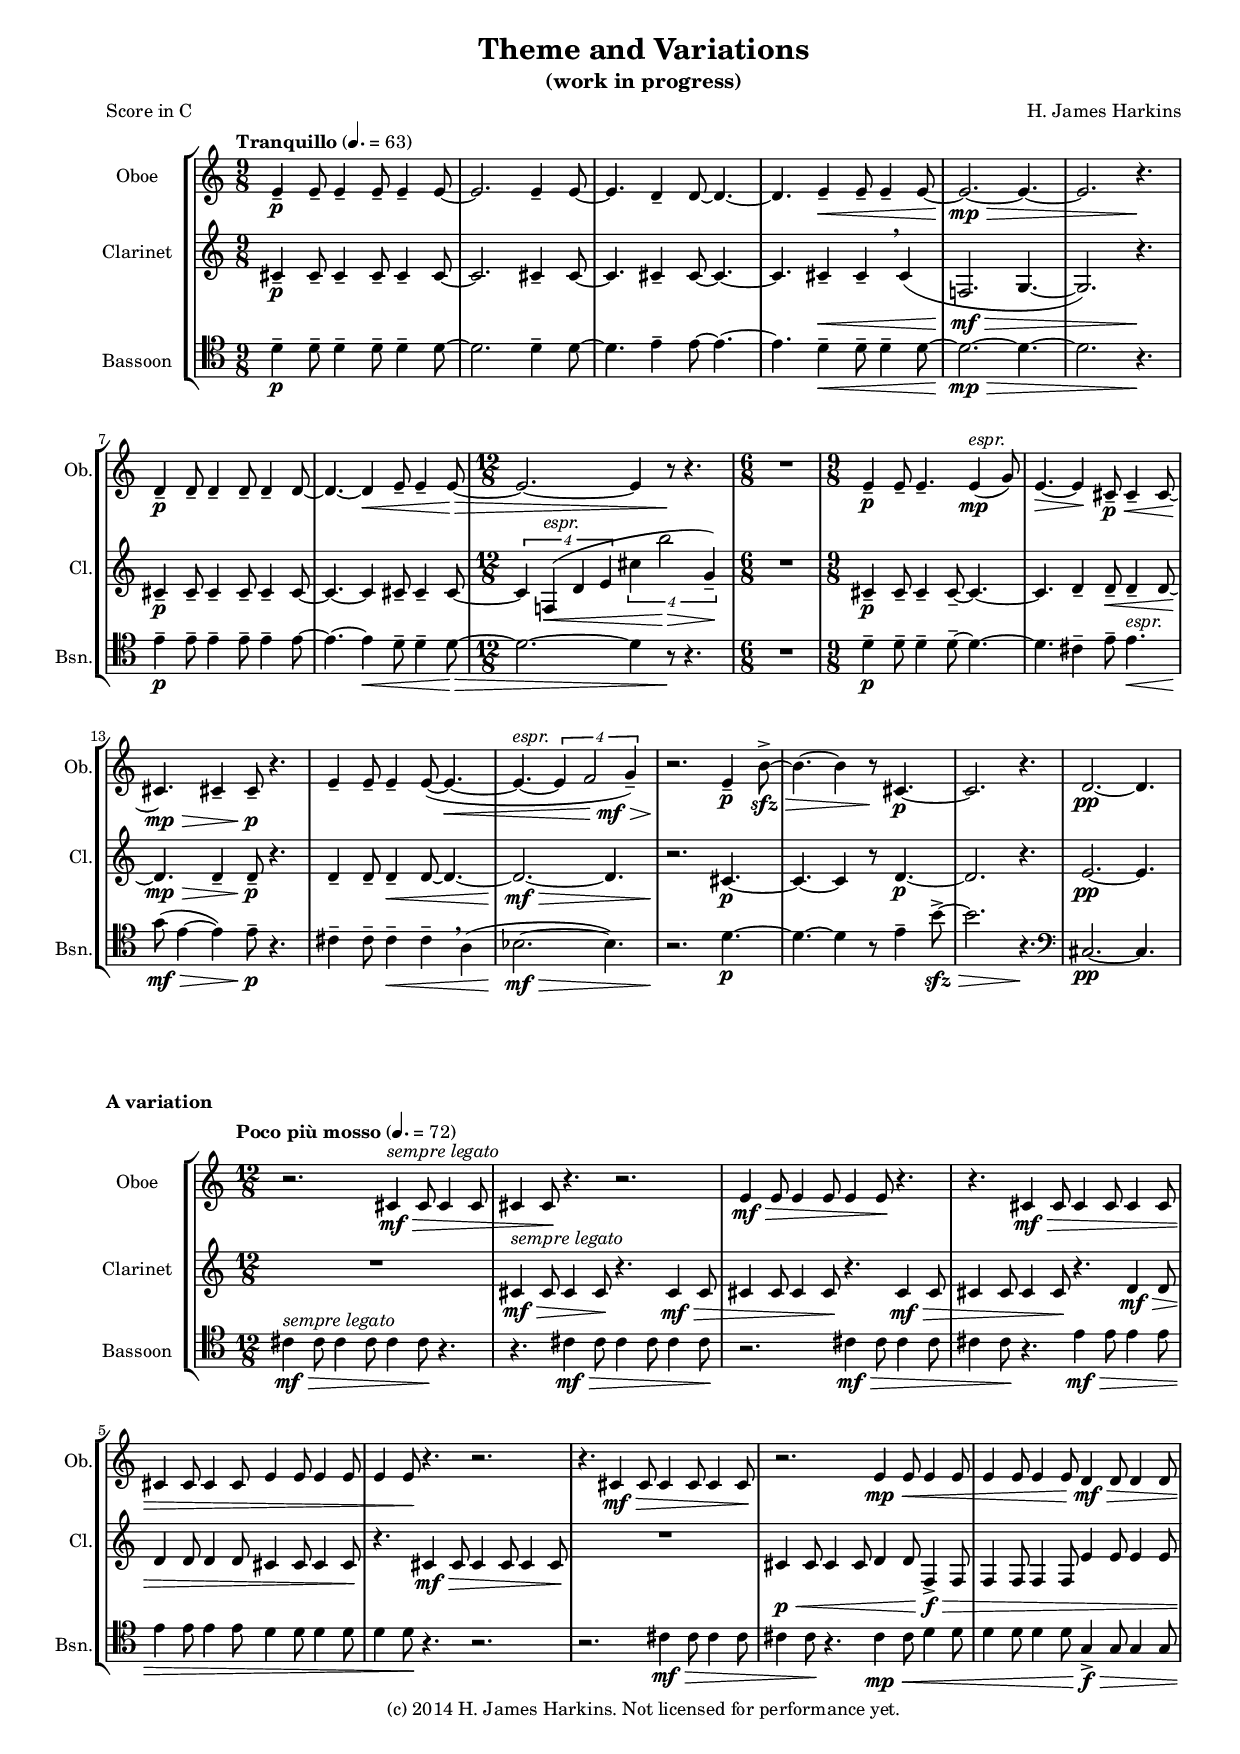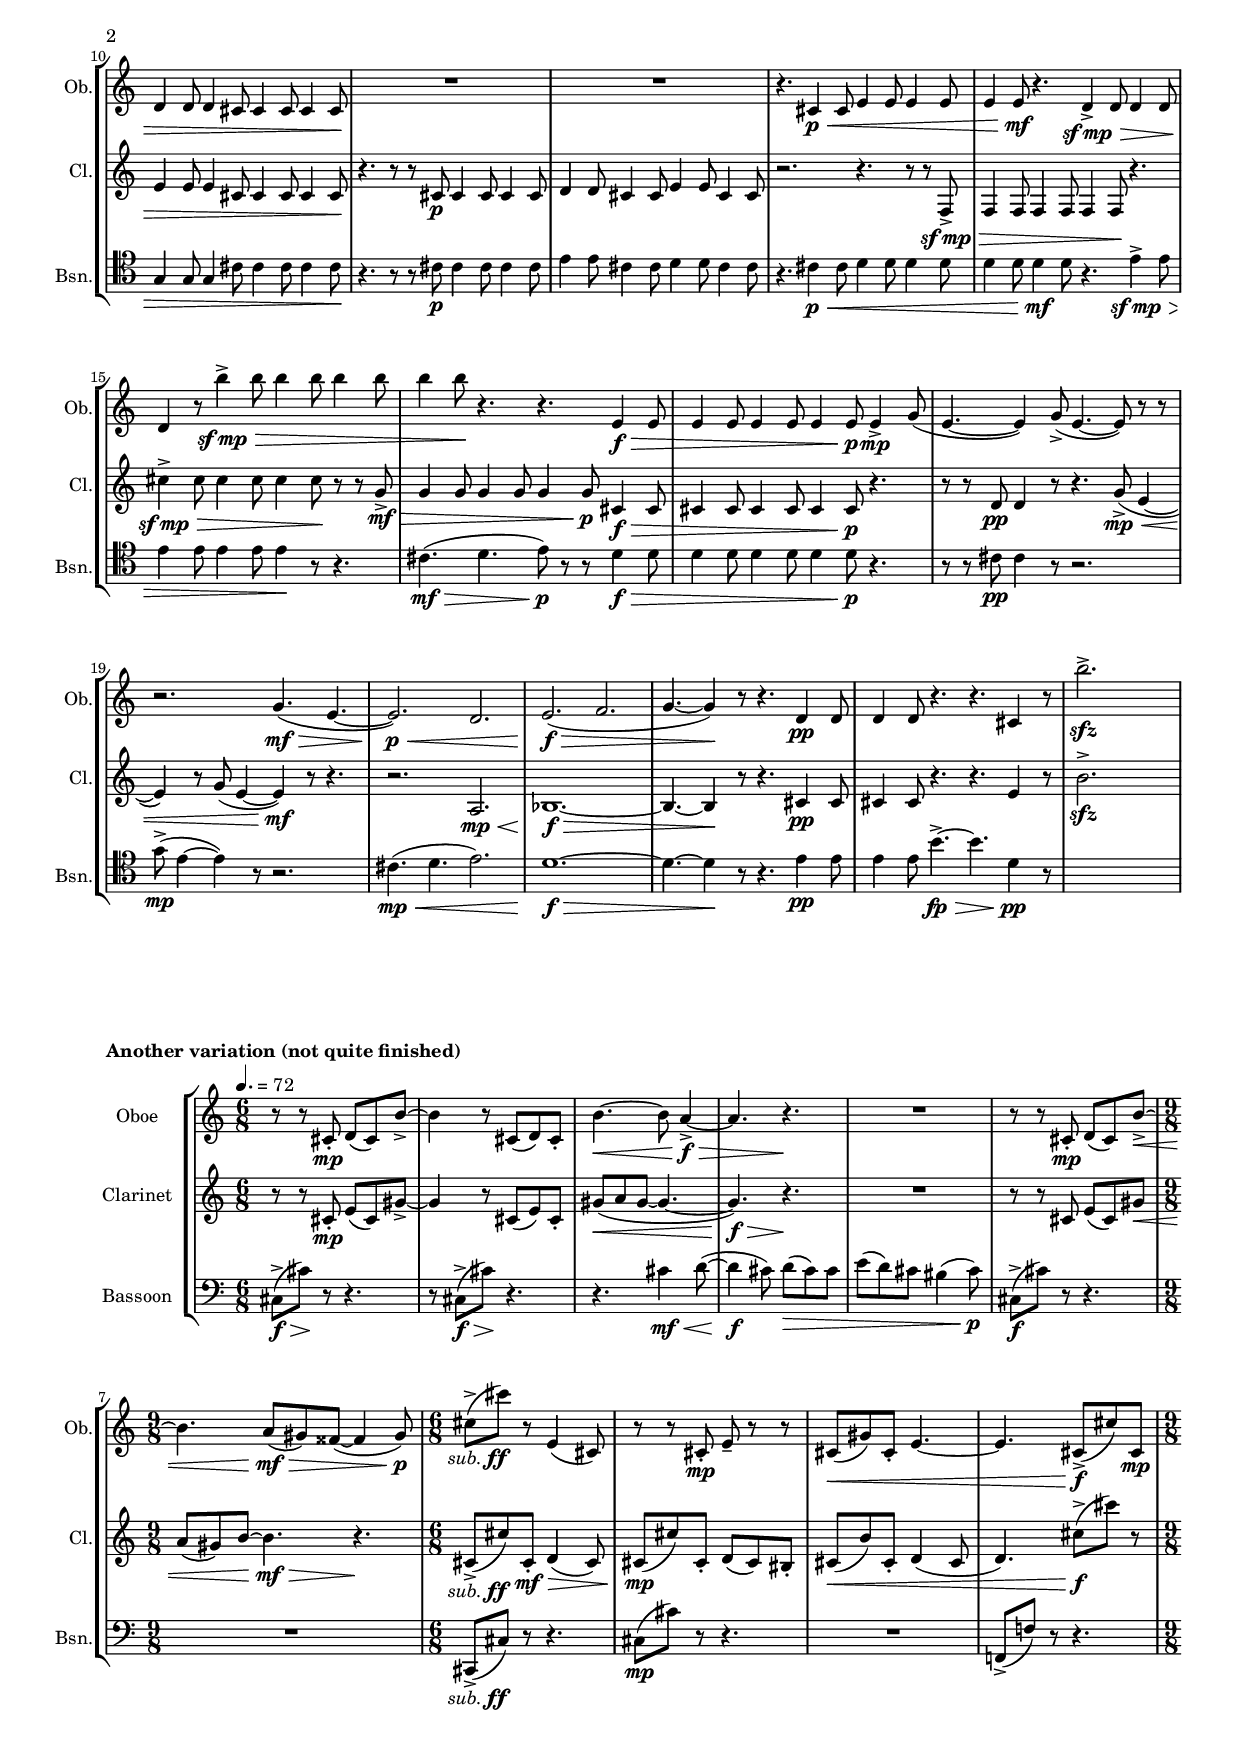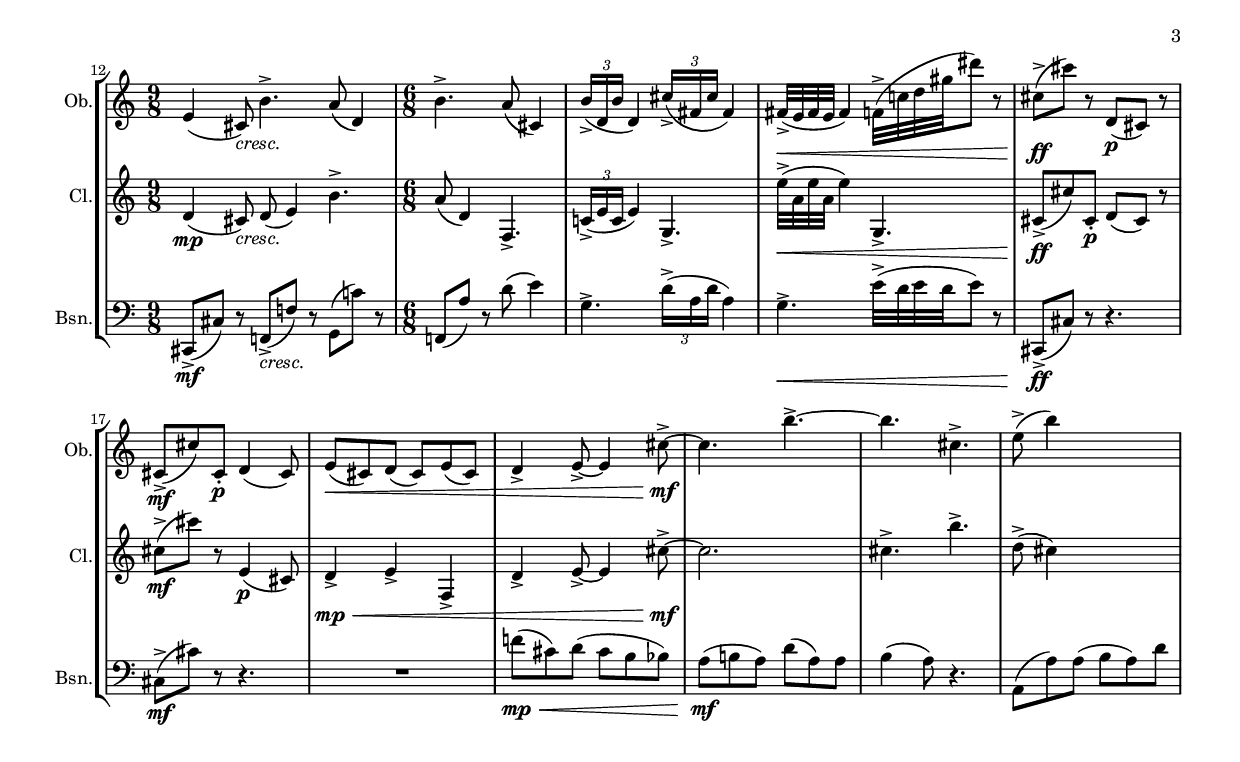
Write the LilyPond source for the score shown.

\version "2.18.0"
\include "english.ly"

#(set-global-staff-size 16)

\paper {
  left-margin = 1.8\cm
  line-width = 18.2\cm
  right-margin = 1\cm
}

\header {
  title = "Theme and Variations"
  subtitle = "(work in progress)"
  composer = "H. James Harkins"
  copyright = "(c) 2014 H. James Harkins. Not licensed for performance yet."
  poet = "Score in C"
}

global = {
  \tempo Tranquillo 4. = 63
  \time 9/8
  s1*8*9/8  % 8 bars of 9/8
  \time 12/8
  s1.
  \time 6/8
  s2.
  \time 9/8
  s1*9*9/8
}

\score {
  \new StaffGroup <<
    \new Staff \with {
      instrumentName = "Oboe"
      shortInstrumentName = "Ob."
    } <<
      \global
      \relative c' {
        e4--\p e8-- e4-- e8-- e4-- e8 ~
        e2. e4-- e8 ~
        e4. d4-- d8 ~ d4. ~
        d4. e4--\< e8-- e4-- e8 ~
        e2.\mp\> ~ e4. ~
        e2. r4.\!
        d4--\p d8-- d4-- d8-- d4-- d8 ~
        d4. ~ d4\< e8-- e4-- e8\> ~
        e2. ~ e4 r8\! r4.
        R2.
        e4--\p e8-- e4.-- e4\mp^\markup { \italic "espr." } ( g8 )
        e4.\> ~ e4\! cs8--\p\< cs4-- cs8 ~
        cs4.\mp\> cs4-- cs8--\p r4.
        <<
          \new Voice {
            e4-- e8-- e4-- e8 ~ ( e4. ~
            e4.^\markup { \italic "espr." } ~ \tuplet 4/3 { e4 f2 g4-- ) }
            r2.
          }
          \new Voice {
            s2. s4.\<
            s2. s4.\mf\>
            s2.\!
          }
        >>
        e4--\p b'8->\sfz\> ~
        b4. ~ b4 r8\! cs,4.\p ~
        cs2. r4.
        d2.\pp ~ d4.
      }
    >>
    \new Staff \with {
      instrumentName = "Clarinet"
      shortInstrumentName = "Cl."
    } <<
      \global
      \relative c' {
        cs4--\p cs8-- cs4-- cs8-- cs4-- cs8 ~
        cs2. cs4-- cs8 ~
        cs4. cs4-- cs8 ~ cs4. ~
        cs4. cs4--\< cs4-- \breathe cs4 (
        f,!2.\mf\> g4. ~
        g2. ) r4.\!
        cs4--\p cs8-- cs4-- cs8-- cs4-- cs8 ~
        cs4. ~ cs4 cs8-- cs4-- cs8 ~
        \tupletSpan 1*6/8
        \tuplet 4/3 { cs4 f,!^\markup { \italic "espr." } ( \< d' e cs' b'2\> g,4--\! ) }
        R2.
        cs,4--\p cs8-- cs4-- cs8-- ~ cs4. ~
        cs4. d4-- d8--\< d4-- d8 ~
        d4.\mp\> d4-- d8--\p r4.
        d4-- d8-- d4--\< d8 ~ d4. ~
        d2.\mf\> ~ d4.
        r2.\! cs4.\p ~
        cs4. ~ cs4 r8 d4.\p ~
        d2. r4.
        e2.\pp ~ e4.
      }
    >>
    \new Staff \with {
      instrumentName = "Bassoon"
      shortInstrumentName = "Bsn."
    } <<
      \global
      \relative c' {
        \clef tenor
        d4--\p d8-- d4-- d8-- d4-- d8 ~
        d2. d4-- d8 ~
        d4. e4-- e8 ~ e4. ~
        e4. d4--\< d8-- d4-- d8 ~
        d2.\mp\> ~ d4. ~
        d2. r4.\!
        e4--\p e8-- e4-- e8-- e4-- e8 ~
        e4. ~ e4\< d8-- d4-- d8\> ~
        d2. ~ d4 r8\! r4.
        R2.
        d4--\p d8-- d4-- d8-- ~ d4. ~
        d4. cs4-- e8-- e4.\<^\markup { \italic "espr." }
        g8\mf\> ( e4 ~ e4 ) e8--\p r4.
        cs4-- cs8-- cs4--\< cs4-- \breathe a4 (
        bf2.\mf\> ~ bf4. )
        r2.\! d4.\p ~
        d4. ~ d4 r8 e4-- b'8->\sfz\> ~
        b2. r4.\!
        \clef bass
        cs,,2.\pp ~ cs4.
      }
    >>
  >>
  \layout {
    \context { \Staff \RemoveEmptyStaves }
  }
}


% \pageBreak

globalA = {
  \tempo "Poco più mosso" 4. = 72
  \time 12/8
  s1.*24
}

\markup {
  \column {
    \vspace #2
    \wordwrap { \bold { A variation } }
  }
}

sfmpMarkup = \markup { \dynamic sf \dynamic mp }
sfmp = #(make-dynamic-script sfmpMarkup)

\score {
  \new StaffGroup <<
    \new Staff \with {
      instrumentName = "Oboe"
      shortInstrumentName = "Ob."
    } <<
      \globalA
      \relative c' {
        r2. cs4\mf\>^\markup { \italic "sempre legato" } cs8 cs4 cs8
        cs4 cs8\! r4. r2.
        e4\mf\> e8 e4 e8 e4 e8\! r4.
        r4. cs4\mf\> cs8 cs4 cs8 cs4 cs8
        cs4 cs8 cs4 cs8 e4 e8 e4 e8
        e4 e8\! r4. r2.
        r4. cs4\mf\> cs8 cs4 cs8 cs4 cs8\!
        r2. e4\mp\< e8 e4 e8
        e4 e8 e4 e8 d4\mf\> d8 d4 d8
        d4 d8 d4 cs8 cs4 cs8 cs4 cs8\!
        R1.*2
        r4. cs4\p\< cs8 e4 e8 e4 e8
        e4 e8\mf r4. d4->\sfmp\> d8 d4 d8
        d4\! r8 b''4->\sfmp\> b8 b4 b8 b4 b8
        b4 b8\! r4. r4. e,,4\f\> e8
        e4 e8 e4 e8 e4 e8\p e4->\mp g8 (
        e4. ~ e4 ) g8-> ( e4. ~ e8 ) r8 r8
        r2. g4.\mf\> ( e4. ~
        e2.\p\< ) d2.
        e2.\f\> ( f2. 
        g4. ~ g4\! ) r8 r4. d4\pp d8
        d4 d8 r4. r4. cs4 r8
        b''2.->\sfz
      }
    >>
    \new Staff \with {
      instrumentName = "Clarinet"
      shortInstrumentName = "Cl."
    } <<
      \globalA
      \relative c' {
        R1.
        cs4\mf\>^\markup { \italic "sempre legato" } cs8 cs4 cs8\! r4. cs4\mf\> cs8
        cs4 cs8 cs4 cs8\! r4. cs4\mf\> cs8
        cs4 cs8 cs4 cs8\! r4. d4\mf\> d8
        d4 d8 d4 d8 cs4 cs8 cs4 cs8\!
        r4. cs4\mf\> cs8 cs4 cs8 cs4 cs8\!
        R1.
        cs4\p\< cs8 cs4 cs8 d4 d8 f,4->\f\> f8
        f4 f8 f4 f8 e'4 e8 e4 e8
        e4 e8 e4 cs8 cs4 cs8 cs4 cs8\!
        r4. r8 r8 cs8\p cs4 cs8 cs4 cs8
        d4 d8 cs4 cs8 e4 e8 cs4 cs8
        r2. r4. r8 r8 f,8->\sfmp\>
        f4 f8 f4 f8 f4 f8\! r4.
        cs''4->\sfmp\> cs8 cs4 cs8 cs4 cs8\! r8 r8 g8->\mf\>
        g4 g8 g4 g8 g4 g8\p cs,4\f\> cs8
        cs4 cs8 cs4 cs8 cs4 cs8\p r4.
        r8 r8 d8\pp d4 r8 r4. g8->\mp\< ( e4 ~
        e4 ) r8 g8 ( e4 ~ e4\mf ) r8 r4.
        r2. a,2.\mp\<
        bf1.\f\> ~
        bf4. ~ bf4\! r8 r4. cs4\pp cs8
        cs4 cs8 r4. r4. e4 r8
        b'2.->\sfz
      }
    >>
    \new Staff \with {
      instrumentName = "Bassoon"
      shortInstrumentName = "Bsn."
    } <<
      \globalA
      \relative c' {
        \clef tenor
        cs4\mf\>^\markup { \italic "sempre legato" } cs8 cs4 cs8 cs4 cs8\! r4.
        r4. cs4\mf\> cs8 cs4 cs8 cs4 cs8\!
        r2. cs4\mf\> cs8 cs4 cs8
        cs4 cs8\! r4. e4\mf\> e8 e4 e8
        e4 e8 e4 e8 d4 d8 d4 d8
        d4 d8\! r4. r2.
        r2. cs4\mf\> cs8 cs4 cs8
        cs4 cs8\! r4. cs4\mp\< cs8 d4 d8
        d4 d8 d4 d8 g,4->\f\> g8 g4 g8
        g4 g8 g4 cs8 cs4 cs8 cs4 cs8\!
        r4. r8 r8 cs8\p cs4 cs8 cs4 cs8
        e4 e8 cs4 cs8 d4 d8 cs4 cs8
        r4. cs4\p\< cs8 d4 d8 d4 d8
        d4 d8 d4\mf d8 r4. e4->\sfmp\> e8
        e4 e8 e4 e8 e4\! r8 r4.
        cs4.\mf\> ( d e8\p ) r8 r8 d4\f\> d8
        d4 d8 d4 d8 d4 d8\p r4.
        r8 r8 cs8\pp cs4 r8 r2.
        g'8->\mp ( e4 ~ e4 ) r8 r2.
        cs4.\mp\< ( d e2. )
        d1.\f\> ~
        d4. ~ d4\! r8 r4. e4\pp e8
        e4 e8 b'4.->\fp\> ~ b4. d,4\pp r8
      }
    >>
  >>
}


\markup {
  \column {
    \vspace #2
    \wordwrap { \bold { Another variation (not quite finished) } }
  }
}

globalB = {
  \tempo 4. = 72
  \time 6/8 s2.*6
  \time 9/8 s1*9/8
  \time 6/8 s2.*4
  \time 9/8 s1*9/8
  \time 6/8 s2.*10
}

subffMarkup = \markup { \center-align { \italic { "sub." } \dynamic ff } }
% subff = #(make-dynamic-script subffMarkup)

\score {
  \new StaffGroup <<
    \new Staff \with {
      instrumentName = "Oboe"
      shortInstrumentName = "Ob."
    } <<
      \globalB
      \relative c' {
        r8 r8 cs8-.\mp d ( cs ) b'-> ~
        b4 r8 cs, ( d ) cs-.
        b'4.\< ~ b8 a4->\f\> ~
        a4. r4.\!
        R2.
        r8 r8 cs,-.\mp d ( cs ) b'->\< ~
        b4. a8\mf\> ( gs ) fss ~ ( fss4 gs8\p )
        cs->_\subffMarkup ( cs' ) r8 e,,4 ( cs8 )
        r8 r cs-.\mp e-- r8 r8
        cs\< ( gs' ) cs,-. e4. ~
        e4. cs8->\f ( cs' ) cs,\mp
        e4 ( cs8_\markup { \italic "cresc." } ) b'4.-> a8 ( d,4 )
        b'4.-> a8 ( cs,4 )
        \tuplet 3/2 { b'16-> ( d, b' } d,4 ) \tuplet 3/2 { cs'16-> ( fs, cs' } fs,4 )
        fs32->\< ( e fs e fs4 ) f!32-> ( c'! d gs ds'8 ) r8
        cs,8->\ff ( cs' ) r8 d,,8\p ( cs ) r8
        cs8->\mf ( cs' ) cs,-.\p d4 ( cs8 )
        e8\< ( cs ) d ( cs ) e ( cs )
        d4-> e8-> ~ e4 cs'8->\mf ~
        cs4. b'4.-> ~
        b4. cs,4.->
        e8-> ( b'4 )
      }
    >>
    \new Staff \with {
      instrumentName = "Clarinet"
      shortInstrumentName = "Cl."
    } <<
      \globalB
      \relative c' {
        r8 r8 cs-.\mp e ( cs ) gs'-> ~
        gs4 r8 cs, ( e ) cs-.
        gs'\< ( a gs ~ gs4. ~
        gs4.\f\> ) r4.\!
        R2.
        r8 r8 cs, e ( cs ) gs'8\<
        a ( gs ) b ~ b4.\mf\> r4.\!
        cs,8->_\subffMarkup ( cs' ) cs,-.\mf\> d4 ( cs8 )
        cs\mp ( cs' ) cs,-. d ( cs ) bs-.
        cs\< ( b' ) cs,-. d4 ( cs8
        d4. ) cs'8->\f ( cs' ) r8
        d,,4\mp ( cs8_\markup { \italic "cresc." } ) d8 ( e4 ) b'4.->
        a8 ( d,4 ) f,4.->
        \tuplet 3/2 { c'!16-> ( e c } e4 ) g,4.->
        e''32->\< ( a, e' a, e'4 ) g,,4.->
        cs8->\ff ( cs' ) cs,-.\p d ( cs ) r8
        cs'8->\mf ( cs' ) r8 e,,4\p ( cs8 )
        d4->\mp\< e-> f,->
        d'-> e8-> ~ e4 cs'8->\mf ~
        cs2.
        cs4.-> b'->
        d,8-> ( cs4 )
      }
    >>
    \new Staff \with {
      instrumentName = "Bassoon"
      shortInstrumentName = "Bsn."
    } <<
      \globalB
      \relative c {
        \clef bass
        cs8->\f\> ( cs'\! ) r8 r4.
        r8 cs,->\f\> ( cs'\! ) r4.
        r4. cs4\mf\< d8 ~ (
        d4\f cs8 ) d\> ( cs ) cs
        e ( d ) cs bs4 ( cs8\p )
        cs,8->\f ( cs' ) r8 r4.
        R1*9/8
        cs,,8->_\subffMarkup ( cs' ) r8 r4.
        cs8\mp ( cs' ) r8 r4.
        R2.
        f,,!8-> ( f'! ) r8 r4.
        cs,8->\mf ( cs' ) r8 f,!8->_\markup { \italic "cresc." } ( f'! ) r8 g,8 ( c'! ) r8
        f,,!8 ( a' ) r8 d ( e4 )
        g,4.-> \tuplet 3/2 { d'16-> ( a d } a4 )
        g4.->\< e'32-> ( d e d e8 ) r8
        cs,,8->\ff ( cs' ) r8 r4.
        cs8->\mf ( cs' ) r8 r4.
        R2.
        f!8\mp\< ( cs ) d ( cs b bf )
        a\mf ( b! a ) d ( a ) a
        b4 ( a8 ) r4.
        a,8 ( a' ) a ( b a ) d
      }
    >>
  >>
}
